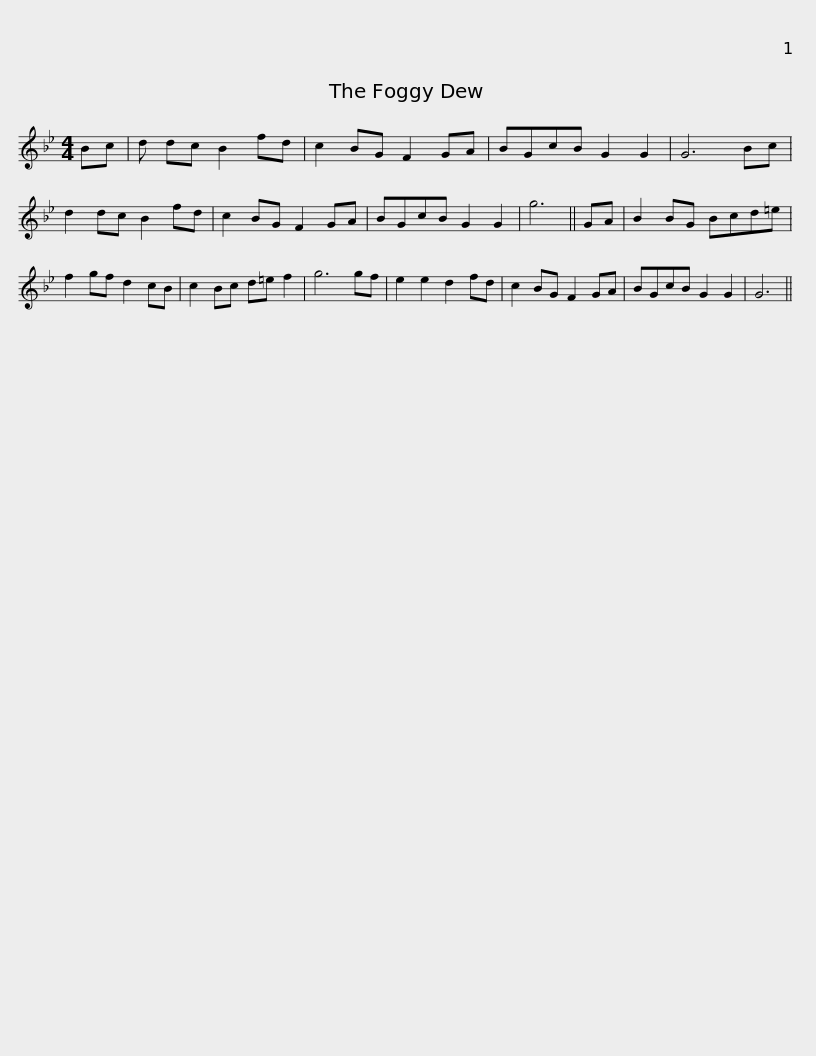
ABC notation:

X:1
L:1/8
M:4/4
I:linebreak $
K:Bb
V:1 treble
V:1
 Bc | d dc B2 fd | c2 BG F2 GA | BGcB G2 G2 | G6 Bc | %5
 d2 dc B2 fd | c2 BG F2 GA | BGcB G2 G2 |$ g6 || GA | %10
 B2 BG Bcd=e | f2 gf d2 cB | c2 Bc d=e f2 | g6 gf | e2 e2 d2 fd | %15
 c2 BG F2 GA |$ BGcB G2 G2 | G6 || %18
